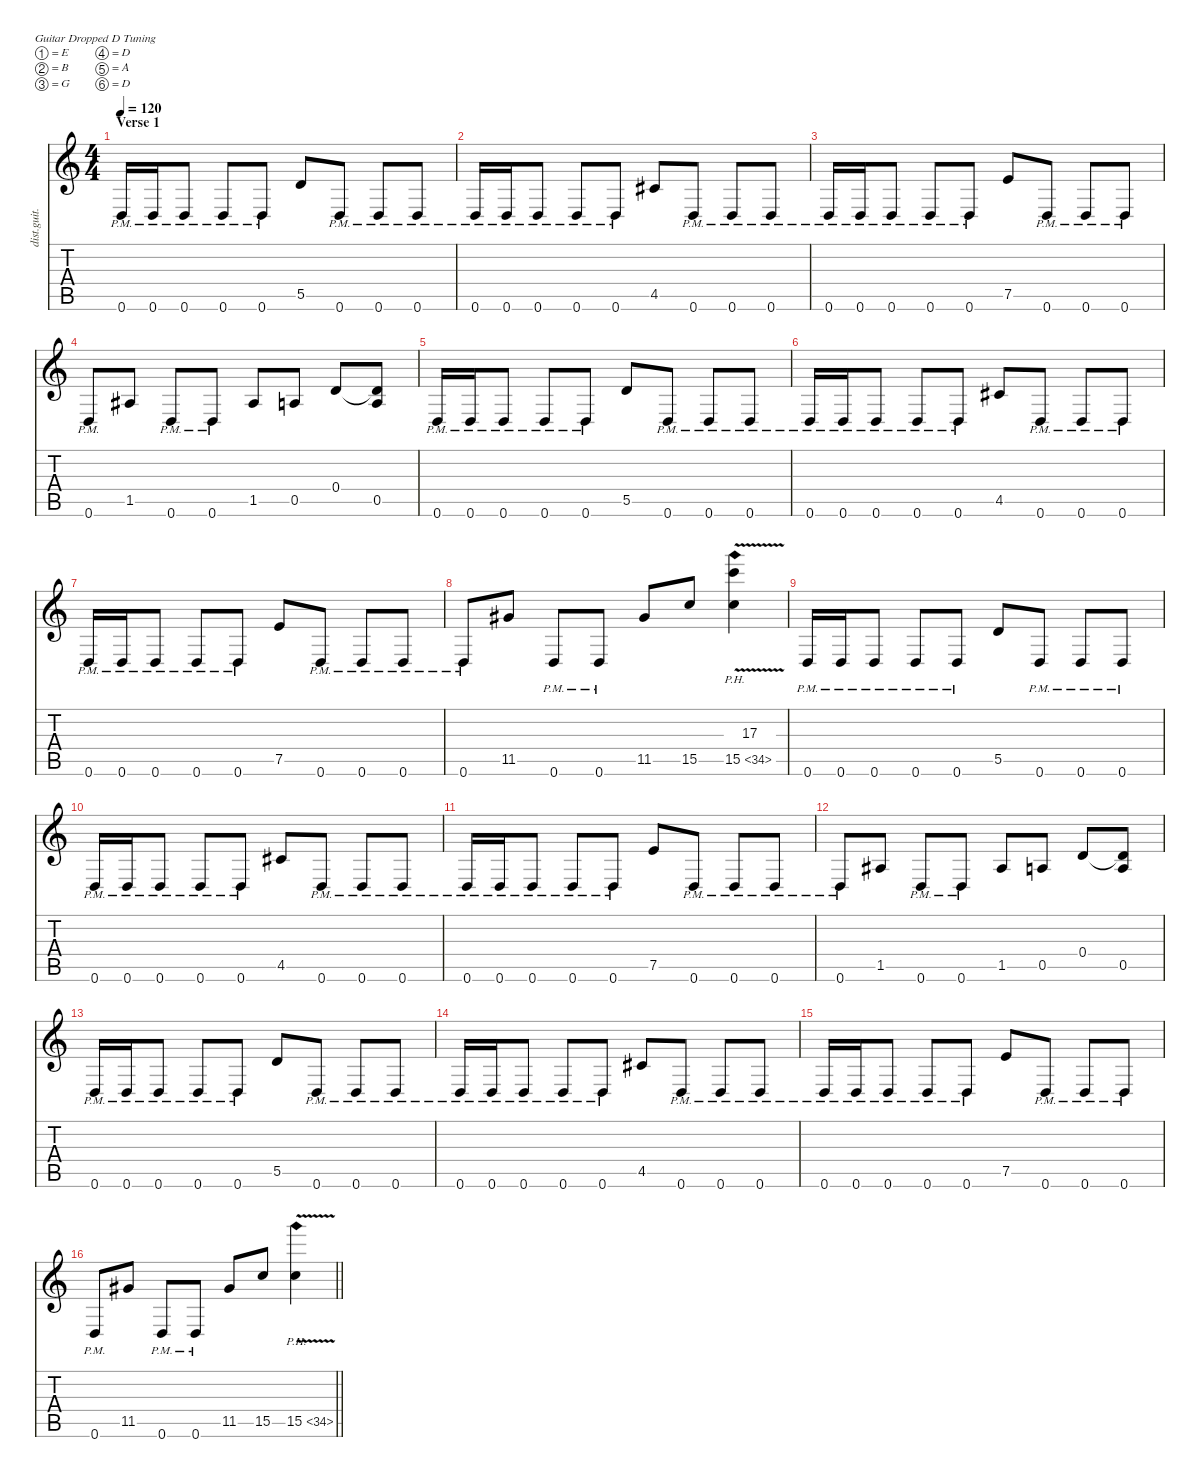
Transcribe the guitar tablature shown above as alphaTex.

\defaultSystemsLayout 4
\hideDynamics
\bracketExtendMode nobrackets
\otherSystemsTrackNameOrientation horizontal
\track ("Mark Morton - Rhythm" "dist.guit.") {instrument distortionguitar}
\staff {score tabs}
\tuning (E4 B3 G3 D3 A2 D2)
\ts (4 4)
\section ("" "Verse 1")
\tempo 120
\clef g2
\ks c
0.6{pm}.16{dy f beam Up} 0.6{pm}.16{beam Up} 0.6{pm}.8{beam Up} 0.6{pm}.8{beam Up} 0.6{pm}.8{beam Up} 5.5.8{beam Up} 0.6{pm}.8{beam Up} 0.6{pm}.8{beam Up} 0.6{pm}.8{beam Up} |
0.6{pm}.16{beam Up} 0.6{pm}.16{beam Up} 0.6{pm}.8{beam Up} 0.6{pm}.8{beam Up} 0.6{pm}.8{beam Up} 4.5{acc #}.8{beam Up} 0.6{pm}.8{beam Up} 0.6{pm}.8{beam Up} 0.6{pm}.8{beam Up} |
0.6{pm}.16{beam Up} 0.6{pm}.16{beam Up} 0.6{pm}.8{beam Up} 0.6{pm}.8{beam Up} 0.6{pm}.8{beam Up} 7.5.8{beam Up} 0.6{pm}.8{beam Up} 0.6{pm}.8{beam Up} 0.6{pm}.8{beam Up} |
0.6{pm}.8{beam Up} 1.5{acc #}.8{beam Up} 0.6{pm}.8{beam Up} 0.6{pm}.8{beam Up} 1.5{acc #}.8{beam Up} 0.5.8{beam Up} 0.4.8{beam Up} (0.4{t} 0.5).8{beam Up} |
0.6{pm}.16{beam Up} 0.6{pm}.16{beam Up} 0.6{pm}.8{beam Up} 0.6{pm}.8{beam Up} 0.6{pm}.8{beam Up} 5.5.8{beam Up} 0.6{pm}.8{beam Up} 0.6{pm}.8{beam Up} 0.6{pm}.8{beam Up} |
0.6{pm}.16{beam Up} 0.6{pm}.16{beam Up} 0.6{pm}.8{beam Up} 0.6{pm}.8{beam Up} 0.6{pm}.8{beam Up} 4.5{acc #}.8{beam Up} 0.6{pm}.8{beam Up} 0.6{pm}.8{beam Up} 0.6{pm}.8{beam Up} |
0.6{pm}.16{beam Up} 0.6{pm}.16{beam Up} 0.6{pm}.8{beam Up} 0.6{pm}.8{beam Up} 0.6{pm}.8{beam Up} 7.5.8{beam Up} 0.6{pm}.8{beam Up} 0.6{pm}.8{beam Up} 0.6{pm}.8{beam Up} |
0.6{pm}.8{beam Up} 11.5{acc #}.8{beam Up} 0.6{pm}.8{beam Up} 0.6{pm}.8{beam Up} 11.5{acc #}.8{beam Up} 15.5.8{beam Up} (15.5{ph 19 v} 17.3).4{beam Down} |
0.6{pm}.16{beam Up} 0.6{pm}.16{beam Up} 0.6{pm}.8{beam Up} 0.6{pm}.8{beam Up} 0.6{pm}.8{beam Up} 5.5.8{beam Up} 0.6{pm}.8{beam Up} 0.6{pm}.8{beam Up} 0.6{pm}.8{beam Up} |
0.6{pm}.16{beam Up} 0.6{pm}.16{beam Up} 0.6{pm}.8{beam Up} 0.6{pm}.8{beam Up} 0.6{pm}.8{beam Up} 4.5{acc #}.8{beam Up} 0.6{pm}.8{beam Up} 0.6{pm}.8{beam Up} 0.6{pm}.8{beam Up} |
0.6{pm}.16{beam Up} 0.6{pm}.16{beam Up} 0.6{pm}.8{beam Up} 0.6{pm}.8{beam Up} 0.6{pm}.8{beam Up} 7.5.8{beam Up} 0.6{pm}.8{beam Up} 0.6{pm}.8{beam Up} 0.6{pm}.8{beam Up} |
0.6{pm}.8{beam Up} 1.5{acc #}.8{beam Up} 0.6{pm}.8{beam Up} 0.6{pm}.8{beam Up} 1.5{acc #}.8{beam Up} 0.5.8{beam Up} 0.4.8{beam Up} (0.4{t} 0.5).8{beam Up} |
0.6{pm}.16{beam Up} 0.6{pm}.16{beam Up} 0.6{pm}.8{beam Up} 0.6{pm}.8{beam Up} 0.6{pm}.8{beam Up} 5.5.8{beam Up} 0.6{pm}.8{beam Up} 0.6{pm}.8{beam Up} 0.6{pm}.8{beam Up} |
0.6{pm}.16{beam Up} 0.6{pm}.16{beam Up} 0.6{pm}.8{beam Up} 0.6{pm}.8{beam Up} 0.6{pm}.8{beam Up} 4.5{acc #}.8{beam Up} 0.6{pm}.8{beam Up} 0.6{pm}.8{beam Up} 0.6{pm}.8{beam Up} |
0.6{pm}.16{beam Up} 0.6{pm}.16{beam Up} 0.6{pm}.8{beam Up} 0.6{pm}.8{beam Up} 0.6{pm}.8{beam Up} 7.5.8{beam Up} 0.6{pm}.8{beam Up} 0.6{pm}.8{beam Up} 0.6{pm}.8{beam Up} |
\barLineRight lightlight
0.6{pm}.8{beam Up} 11.5{acc #}.8{beam Up} 0.6{pm}.8{beam Up} 0.6{pm}.8{beam Up} 11.5{acc #}.8{beam Up} 15.5.8{beam Up} 15.5{ph 19 v}.4{beam Down}
